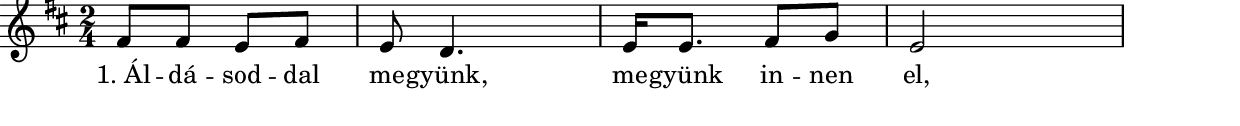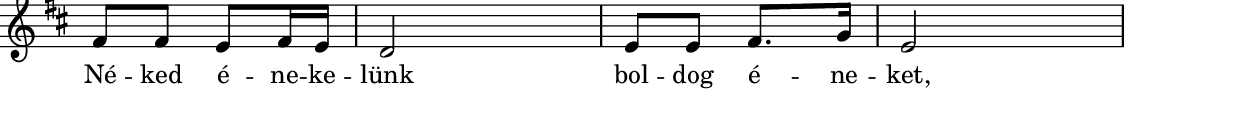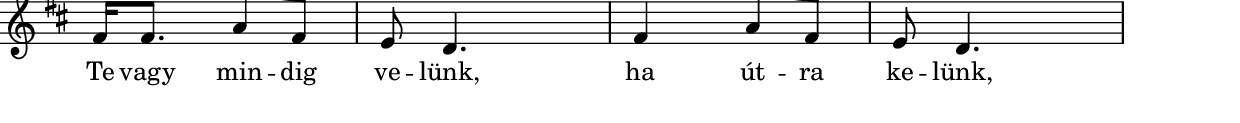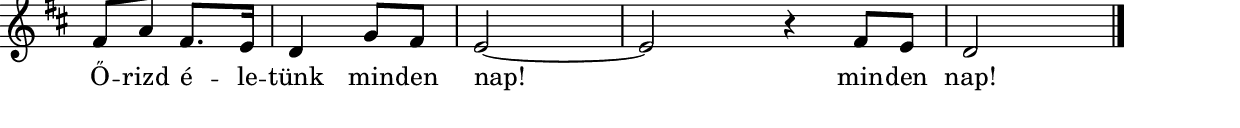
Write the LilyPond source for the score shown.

% MusicXML to Lilypond converter by Kovi

szovegAAA = \lyricmode {  "1. Ál" -- "dá" -- "sod" -- "dal" "me" -- "gyünk," "me" -- "gyünk" "in" -- "nen" "el," "Né" -- "ked" "é" -- "ne" -- "ke" -- "lünk" "bol" -- "dog" "é" -- "ne" -- "ket," "Te" "vagy" "min" -- "dig" "ve" -- "lünk," "ha" "út" -- "ra" "ke" -- "lünk," "Ő" -- "rizd" "é" -- "le" -- "tünk" "min" -- "den" "nap!" "min" -- "den" "nap!"  }

% Analyzing...
% 1 parts
% 1 Staff
% forceBassClefActive = 
melody = {
% 46 notes in the part
% 1 voices

\new Staff
\new Voice {
% 46 notes
% 18 mesaures

% Measure 1
\clef "treble"
\key d \major
\time 2/4 
fis'8 fis'8 e'8 fis'8 
% Measure 2
e'8 d'4. 
% Measure 3
e'16 e'8. fis'8 g'8 
% Measure 4
e'2 
% Measure 5
\break
fis'8 fis'8 e'8 fis'16 e'16 
% Measure 6
d'2 
% Measure 7
e'8 e'8 fis'8. g'16 
% Measure 8
e'2 
% Measure 9
\break
fis'16 fis'8. a'8 fis'8 
% Measure 10
e'8 d'4. 
% Measure 11
fis'4 a'8 fis'8 
% Measure 12
e'8 d'4. 
% Measure 13
\break
fis'8 a'8 fis'8. e'16 
% Measure 14
d'4 g'8 fis'8 
% Measure 15
e'2~ 
% Measure 16
e'2 \bar ":|" 
% Measure 17
r4 ^"Legvégén"fis'8 e'8 
% Measure 18
d'2 \bar "|." 
} % voice
\addlyrics { \szovegAAA }

} % melody


harmonies = \chordmode {
% 19 chords
\germanChords
d4 d4:7 g4 s4 e4:m s4 a4 s4 d4 d4:7 g4 s4 e4:m s4 a4 s4 fis4:m s4 g4 s4 fis4:m s4 g4 s4 fis4:m s4 g4 s4 a4 s4 a4:7 s4 s4 s4 d4
}

\include "../../definitions.ly"
